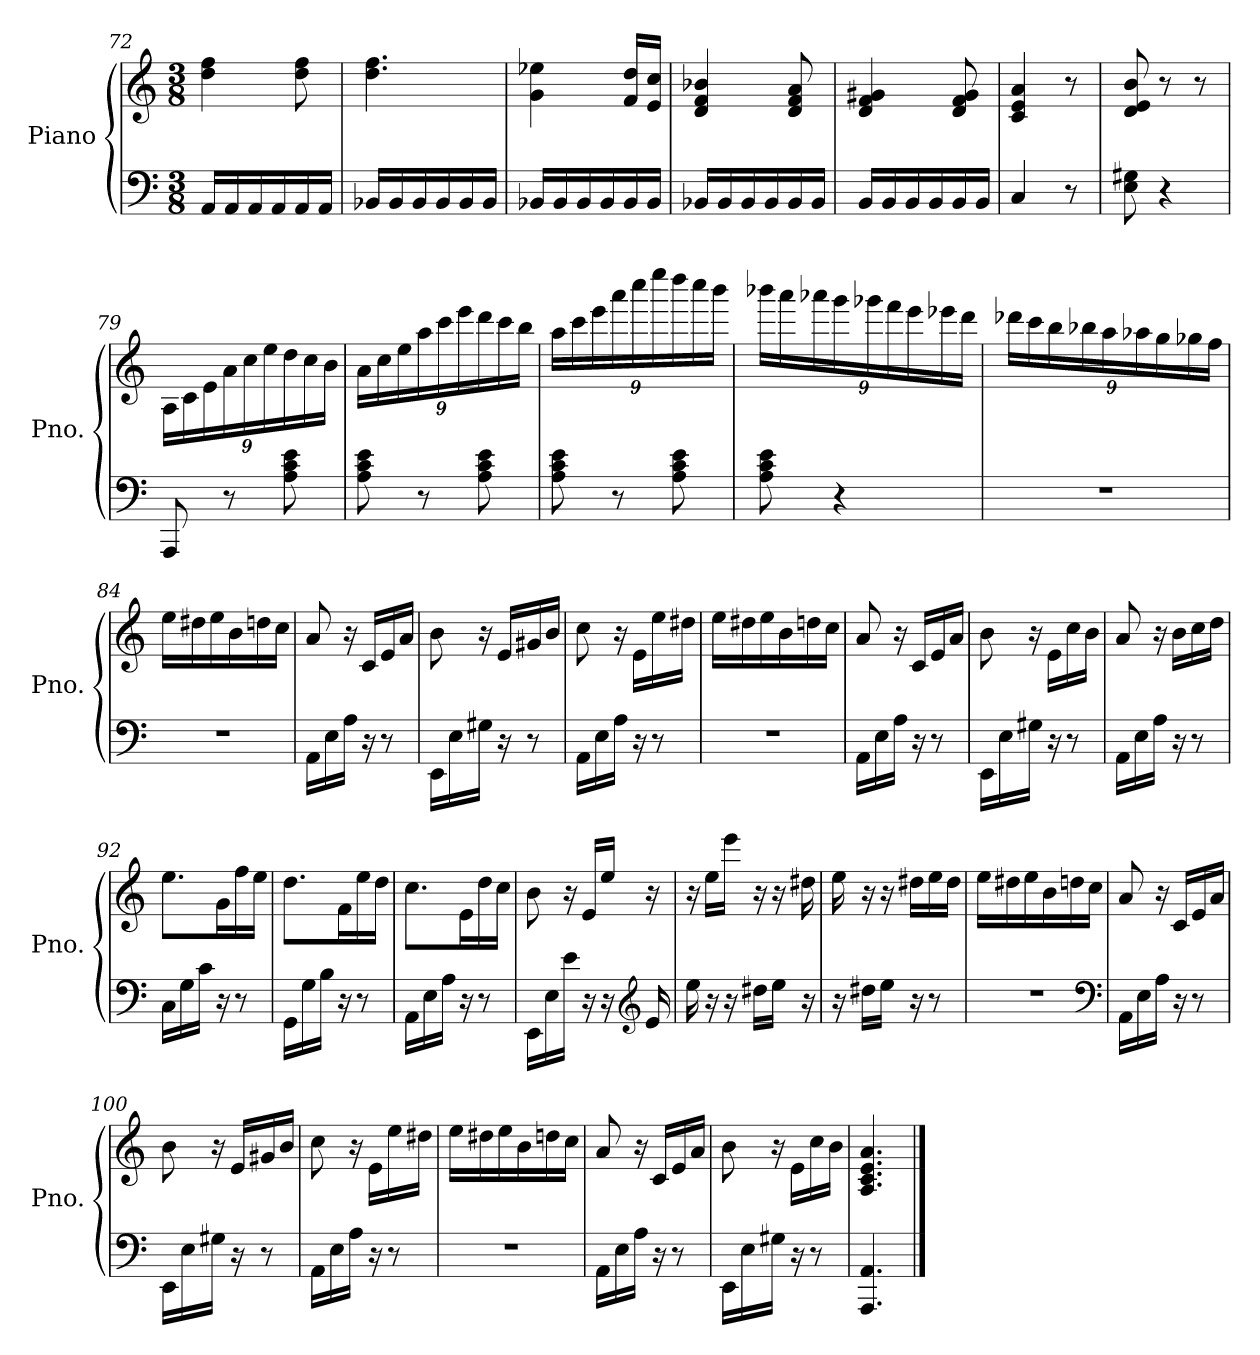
**kern	**kern
*part1	*part1
*staff2	*staff1
*I"Piano	*
*I'Pno.	*
*clefF4	*clefG2
*k[]	*k[]
*C:	*C:
*M3/8	*M3/8
=72	=72
16AA/LL	4dd\ 4ff\
16AA/	.
16AA/	.
16AA/	.
16AA/	8dd\ 8ff\
16AA/JJ	.
=73	=73
16BB-X/LL	4.dd\ 4.ff\
16BB-/	.
16BB-/	.
16BB-/	.
16BB-/	.
16BB-/JJ	.
=74	=74
16BB-X/LL	4g\ 4ee-X\
16BB-/	.
16BB-/	.
16BB-/	.
16BB-/	16f/ 16dd/LL
16BB-/JJ	16e/ 16cc/JJ
=75	=75
16BB-X/LL	4d/ 4f/ 4b-X/
16BB-/	.
16BB-/	.
16BB-/	.
16BB-/	8d/ 8f/ 8a/
16BB-/JJ	.
!!LO:PB:g=z
=76	=76
16BB/LL	4d/ 4f/ 4g#X/
16BB/	.
16BB/	.
16BB/	.
16BB/	8d/ 8f/ 8g#/
16BB/JJ	.
=77	=77
4C/	4c/ 4e/ 4a/
8r	8r
=78	=78
8E\ 8G#X\	8d/ 8e/ 8b/
4r	8r
.	8r
=79	=79
*	*Xbrackettup
8AAA/	24A\LL
.	24c\
.	24e\
8r	24a\
.	24cc\
.	24ee\
8A\ 8c\ 8e\	24dd\
.	24cc\
.	24b\JJ
=80	=80
8A\ 8c\ 8e\	24a\LL
.	24cc\
.	24ee\
8r	24aa\
.	24ccc\
.	24eee\
8A\ 8c\ 8e\	24ddd\
.	24ccc\
.	24bb\JJ
=81	=81
8A\ 8c\ 8e\	24aa\LL
.	24ccc\
.	24eee\
8r	24aaa\
.	24cccc\
.	24eeee\
8A\ 8c\ 8e\	24dddd\
.	24cccc\
.	24bbb\JJ
!!LO:LB:g=z
=82	=82
8A\ 8c\ 8e\	24bbb-X\LL
.	24aaa\
.	24aaa-X\
4r	24ggg\
.	24ggg-X\
.	24fff\
.	24eee\
.	24eee-X\
.	24ddd\JJ
=83	=83
4.r	24ddd-X\LL
.	24ccc\
.	24bb\
.	24bb-X\
.	24aa\
.	24aa-X\
.	24gg\
.	24gg-X\
.	24ff\JJ
=84	=84
4.r	16ee\LL
.	16dd#X\
.	16ee\
.	16b\
.	16ddn\
.	16cc\JJ
=85	=85
16AA\LL	8a/
16E\	.
16A\JJ	16r
16r	16c/LL
8r	16e/
.	16a/JJ
!!LO:LB:g=z
=86	=86
16EE\LL	8b\
16E\	.
16G#X\JJ	16r
16r	16e/LL
8r	16g#X/
.	16b/JJ
=87	=87
16AA\LL	8cc\
16E\	.
16A\JJ	16r
16r	16e\LL
8r	16ee\
.	16dd#X\JJ
=88	=88
4.r	16ee\LL
.	16dd#X\
.	16ee\
.	16b\
.	16ddn\
.	16cc\JJ
=89	=89
16AA\LL	8a/
16E\	.
16A\JJ	16r
16r	16c/LL
8r	16e/
.	16a/JJ
=90	=90
16EE\LL	8b\
16E\	.
16G#X\JJ	16r
16r	16e\LL
8r	16cc\
.	16b\JJ
=91	=91
16AA\LL	8a/
16E\	.
16A\JJ	16r
16r	16b\LL
8r	16cc\
.	16dd\JJ
!!LO:LB:g=z
=92	=92
16C\LL	8.ee\L
16G\	.
16c\JJ	.
16r	16g\L
8r	16ff\
.	16ee\JJ
=93	=93
16GG\LL	8.dd\L
16G\	.
16B\JJ	.
16r	16f\L
8r	16ee\
.	16dd\JJ
=94	=94
16AA\LL	8.cc\L
16E\	.
16A\JJ	.
16r	16e\L
8r	16dd\
.	16cc\JJ
=95	=95
16EE\LL	8b\
16E\	.
16e\JJ	16r
16r	16e/LL
16r	16ee/JJ
*clefG2	*
16e/	16r
=96	=96
16ee\	16r
16r	16ee\LL
16r	16eee\JJ
16dd#X\LL	16r
16ee\JJ	16r
16r	16dd#X\
=97	=97
16r	16ee\
16dd#X\LL	16r
16ee\JJ	16r
16r	16dd#X\LL
8r	16ee\
.	16dd#\JJ
!!LO:LB:g=z
=98	=98
4.r	16ee\LL
.	16dd#X\
.	16ee\
.	16b\
.	16ddn\
.	16cc\JJ
*clefF4	*
=99	=99
16AA\LL	8a/
16E\	.
16A\JJ	16r
16r	16c/LL
8r	16e/
.	16a/JJ
=100	=100
16EE\LL	8b\
16E\	.
16G#X\JJ	16r
16r	16e/LL
8r	16g#X/
.	16b/JJ
=101	=101
16AA\LL	8cc\
16E\	.
16A\JJ	16r
16r	16e\LL
8r	16ee\
.	16dd#X\JJ
=102	=102
4.r	16ee\LL
.	16dd#X\
.	16ee\
.	16b\
.	16ddn\
.	16cc\JJ
=103	=103
16AA\LL	8a/
16E\	.
16A\JJ	16r
16r	16c/LL
8r	16e/
.	16a/JJ
!!LO:PB:g=z
=104	=104
16EE\LL	8b\
16E\	.
16G#X\JJ	16r
16r	16e\LL
8r	16cc\
.	16b\JJ
=105	=105
4.AAA/ 4.AA/	4.A/ 4.c/ 4.e/ 4.a/
==	==
*-	*-
